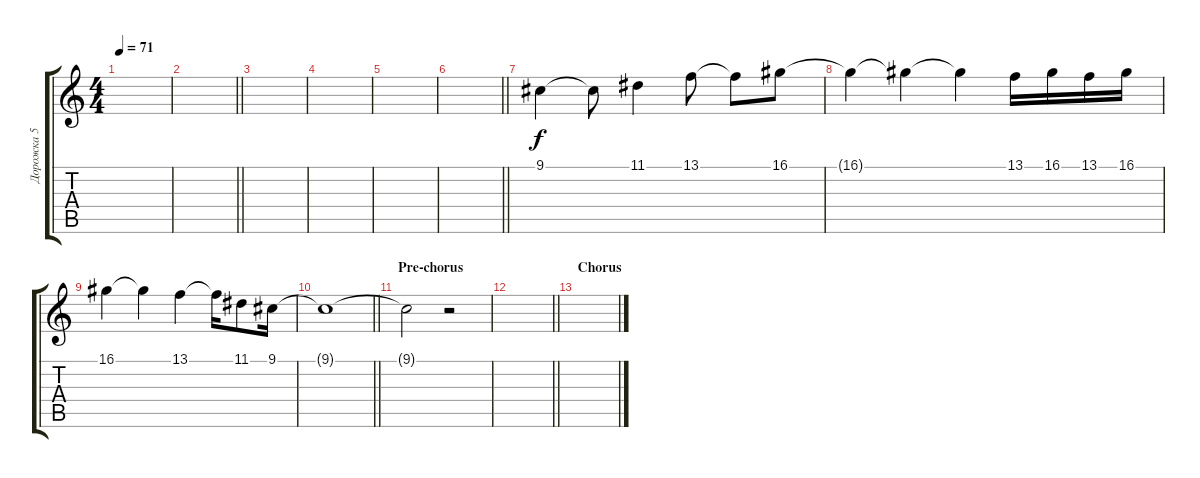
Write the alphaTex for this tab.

\track ("Дорожка 5" "Дорожка 5") {instrument choiraahs}
\staff {score tabs}
\tuning (E4 B3 G3 D3 A2 E2) {hide}
\ts (4 4)
\tempo 71
\clef g2
\ks c
|
\barLineRight lightlight
|
|
|
|
\barLineRight lightlight
|
9.1.4 9.1{t}.8 11.1.4 13.1.8 13.1{t}.8 16.1.8 |
16.1{t}.4 16.1{t}.4 16.1{t}.4 13.1.16 16.1.16 13.1.16 16.1.16 |
16.1.4 16.1{t}.4 13.1.4 13.1{t}.16 11.1.8 9.1.16 |
\barLineRight lightlight
9.1{t}.1 |
\section ("" "Pre-chorus")
9.1{t}.2 r.2 |
\barLineRight lightlight
|
\section ("" "Chorus")
